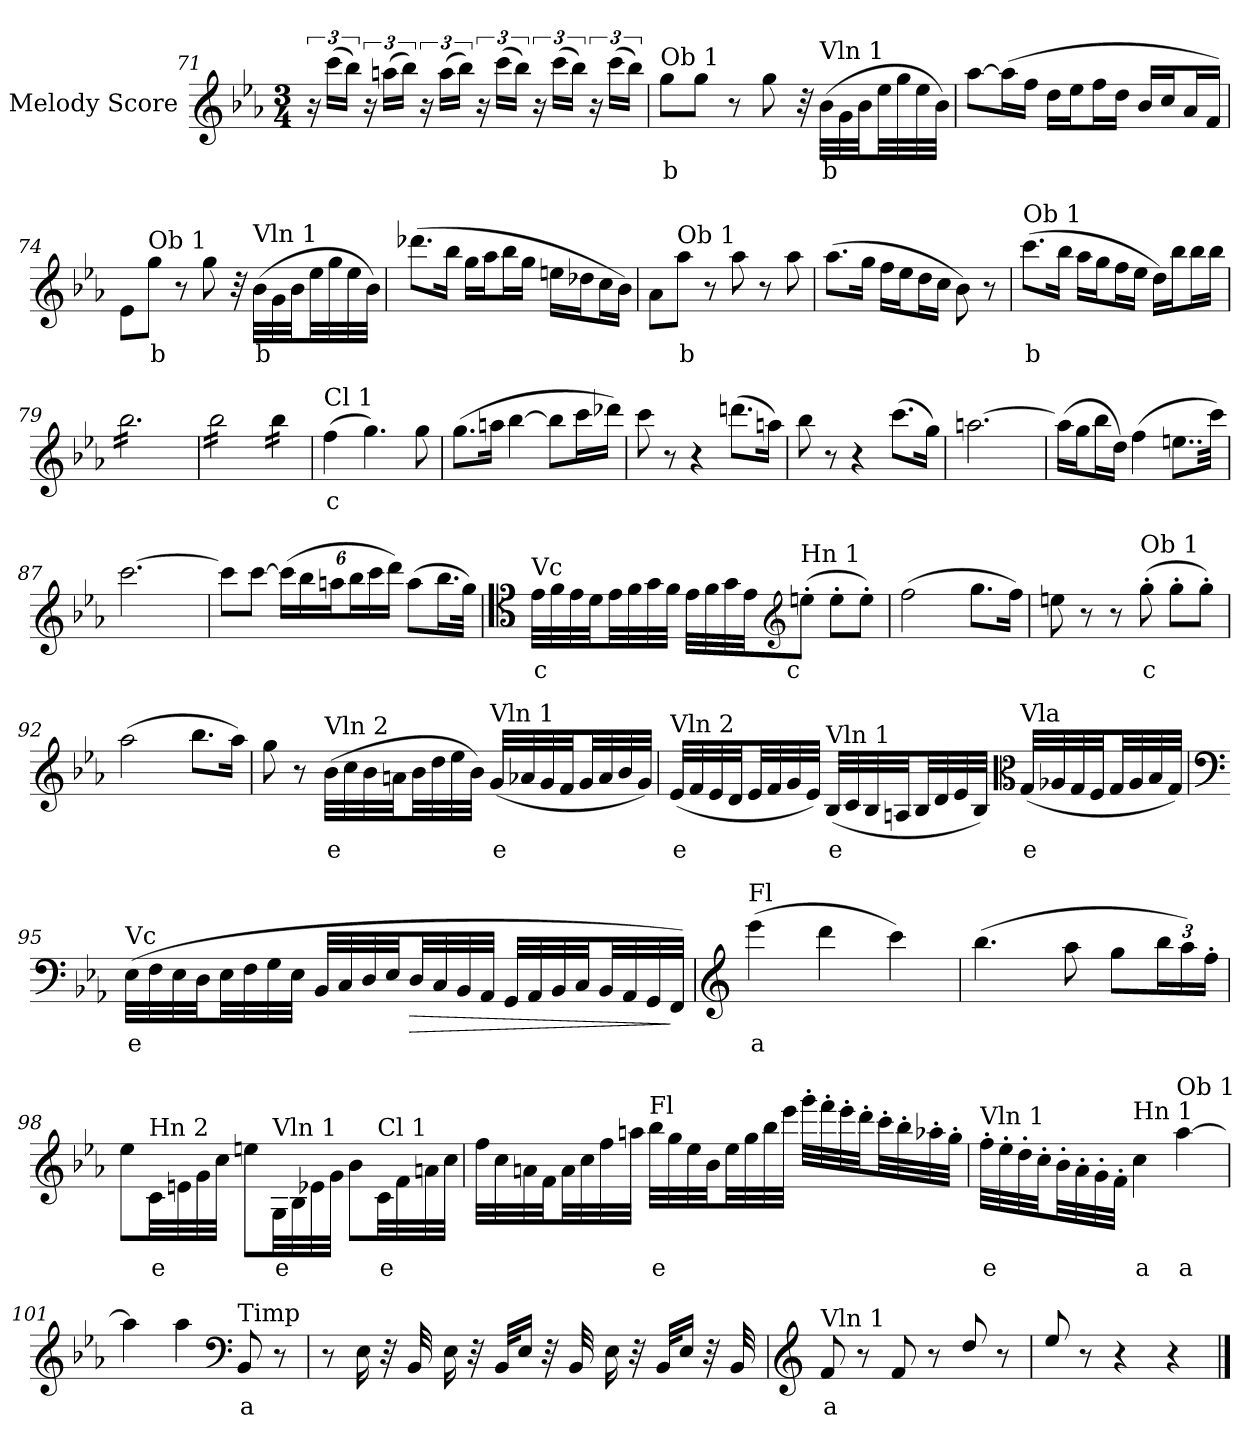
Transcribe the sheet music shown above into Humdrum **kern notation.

**kern	**text	**dynam
*part1	*part1	*part1
*staff1	*staff1	*staff1
*I"Melody Score	*	*
*clefG2	*	*
*k[b-e-a-]	*	*
*M3/4	*	*
=71	=71	=71
24r	.	.
(24ccc\LL	.	.
24bb-\JJ)	.	.
24r	.	.
(24aan\LL	.	.
24bb-\JJ)	.	.
24r	.	.
(24aa\LL	.	.
24bb-\JJ)	.	.
24r	.	.
(24ccc\LL	.	.
24bb-\JJ)	.	.
24r	.	.
(24ccc\LL	.	.
24bb-\JJ)	.	.
24r	.	.
(24ccc\LL	.	.
24bb-\JJ)	.	.
=72	=72	=72
!LO:TX:a:t=Ob 1	!	!
!	!LO:LY:b:color=#FF0000	!
8gg\L	b	.
8gg\J	.	.
8r	.	.
8gg\	.	.
32r	.	.
!LO:TX:a:t=Vln 1	!	!
!	!LO:LY:b:color=#FF0000	!
(32b-\LLL	b	.
32g\	.	.
32b-\JJ	.	.
32ee-\LL	.	.
32gg\	.	.
32ee-\	.	.
32b-\JJJ)	.	.
=73	=73	=73
[8aa-\L	.	.
(16aa-\L]	.	.
16ff\JJ	.	.
16dd\LL	.	.
16ee-\J	.	.
16ff\L	.	.
16dd\JJ	.	.
16b-/LL	.	.
16cc/J	.	.
16a-/L	.	.
16f/JJ)	.	.
=74	=74	=74
8e-\L	.	.
!LO:TX:a:t=Ob 1	!	!
!	!LO:LY:b:color=#FF0000	!
8gg\J	b	.
8r	.	.
8gg\	.	.
32r	.	.
!LO:TX:a:t=Vln 1	!	!
!	!LO:LY:b:color=#FF0000	!
(32b-\LLL	b	.
32g\	.	.
32b-\JJ	.	.
32ee-\LL	.	.
32gg\	.	.
32ee-\	.	.
32b-\JJJ)	.	.
=75	=75	=75
(8.ddd-X\L	.	.
16bb-\Jk	.	.
16gg\LL	.	.
16aa-\J	.	.
16bb-\L	.	.
16gg\JJ	.	.
16een\LL	.	.
16dd-X\J	.	.
16cc\L	.	.
16b-\JJ)	.	.
=76	=76	=76
8a-\L	.	.
!LO:TX:a:t=Ob 1	!	!
!	!LO:LY:b:color=#FF0000	!
8aa-\J	b	.
8r	.	.
8aa-\	.	.
8r	.	.
8aa-\	.	.
=77	=77	=77
(8.aa-\L	.	.
16gg\Jk	.	.
16ff\LL	.	.
16ee-\J	.	.
16dd\L	.	.
16cc\JJ	.	.
8b-\)	.	.
8r	.	.
=78	=78	=78
!LO:TX:a:t=Ob 1	!	!
!	!LO:LY:b:color=#FF0000	!
(8.ccc\L	b	.
16bb-\Jk	.	.
16aa-\LL	.	.
16gg\J	.	.
16ff\L	.	.
16ee-\JJ	.	.
16dd\LL)	.	.
16bb-\J	.	.
16bb-\L	.	.
16bb-\JJ	.	.
=79	=79	=79
*tremolo	*	*
16bb-\LL	.	.
16bb-\	.	.
16bb-\	.	.
16bb-\	.	.
16bb-\	.	.
16bb-\	.	.
16bb-\	.	.
16bb-\	.	.
16bb-\	.	.
16bb-\	.	.
16bb-\	.	.
16bb-\JJ	.	.
=80	=80	=80
16bb-\LL	.	.
16bb-\	.	.
16bb-\	.	.
16bb-\	.	.
16bb-\	.	.
16bb-\	.	.
16bb-\	.	.
16bb-\JJ	.	.
16bb-\LL	.	.
16bb-\	.	.
16bb-\	.	.
16bb-\JJ	.	.
*Xtremolo	*	*
=81	=81	=81
!LO:TX:a:t=Cl 1	!	!
!	!LO:LY:b:color=#FF0000	!
(4ff\	c	.
4.gg\)	.	.
8gg\	.	.
=82	=82	=82
(8.gg\L	.	.
16aa\Jk	.	.
[4bb-\	.	.
8bb-\L]	.	.
16ccc\L	.	.
16ddd-X\JJ)	.	.
=83	=83	=83
8ccc\	.	.
8r	.	.
4r	.	.
(8.dddn\L	.	.
16aa\Jk)	.	.
=84	=84	=84
8bb-\	.	.
8r	.	.
4r	.	.
(8.ccc\L	.	.
16gg\Jk)	.	.
=85	=85	=85
[2.aa\	.	.
=86	=86	=86
(16aa\LL]	.	.
16gg\J	.	.
16bb-\L	.	.
16dd\JJ)	.	.
(4ff\	.	.
8..ee\L	.	.
32ccc\Jkk)	.	.
=87	=87	=87
[2.ccc\	.	.
=88	=88	=88
8ccc\L]	.	.
[8ccc\J	.	.
*Xbrackettup	*	*
(24ccc\LL]	.	.
24bb-\	.	.
24aa\J	.	.
24bb-\L	.	.
24ccc\	.	.
24ddd\JJ)	.	.
(8aa\L	.	.
16.bb-\L	.	.
32gg\JJk)	.	.
=89	=89	=89
*clefC4	*	*
!LO:TX:a:t=Vc	!	!
!	!LO:LY:b:color=#FF0000	!
32e-\LLL	c	.
32f\	.	.
32e-\	.	.
32d\JJ	.	.
32e-\LL	.	.
32f\	.	.
32g\	.	.
32f\JJJ	.	.
32e-\LLL	.	.
32f\	.	.
32g\	.	.
32e-\JJ	.	.
*clefG2	*	*
!LO:TX:a:t=Hn 1	!	!
!	!LO:LY:b:color=#FF0000	!
(8ee'\J	c	.
8ee'\L	.	.
8ee'\J)	.	.
=90	=90	=90
(2ff\	.	.
8.gg\L	.	.
16ff\Jk)	.	.
=91	=91	=91
8ee\	.	.
8r	.	.
8r	.	.
!LO:TX:a:t=Ob 1	!	!
!	!LO:LY:b:color=#FF0000	!
(8gg'\	c	.
8gg'\L	.	.
8gg'\J)	.	.
=92	=92	=92
(2aa-\	.	.
8.bb-\L	.	.
16aa-\Jk)	.	.
=93	=93	=93
8gg\	.	.
8r	.	.
!LO:TX:a:t=Vln 2	!	!
!	!LO:LY:b:color=#FF0000	!
(32b-\LLL	e	.
32cc\	.	.
32b-\	.	.
32an\JJ	.	.
32b-\LL	.	.
32dd\	.	.
32ee-\	.	.
32b-\JJJ)	.	.
!LO:TX:a:t=Vln 1	!	!
!	!LO:LY:b:color=#FF0000	!
(32g/LLL	e	.
32a-/	.	.
32g/	.	.
32f/JJ	.	.
32g/LL	.	.
32a-/	.	.
32b-/	.	.
32g/JJJ)	.	.
=94	=94	=94
!LO:TX:a:t=Vln 2	!	!
!	!LO:LY:b:color=#FF0000	!
(32e-/LLL	e	.
32f/	.	.
32e-/	.	.
32d/JJ	.	.
32e-/LL	.	.
32f/	.	.
32g/	.	.
32e-/JJJ)	.	.
!LO:TX:a:t=Vln 1	!	!
!	!LO:LY:b:color=#FF0000	!
(32B-/LLL	e	.
32c/	.	.
32B-/	.	.
32An/JJ	.	.
32B-/LL	.	.
32d/	.	.
32e-/	.	.
32B-/JJJ)	.	.
*clefC3	*	*
!LO:TX:a:t=Vla	!	!
!	!LO:LY:b:color=#FF0000	!
(32G/LLL	e	.
32A-/	.	.
32G/	.	.
32F/JJ	.	.
32G/LL	.	.
32A-/	.	.
32B-/	.	.
32G/JJJ)	.	.
=95	=95	=95
*clefF4	*	*
!LO:TX:a:t=Vc	!	!
!	!LO:LY:b:color=#FF0000	!
(32E-\LLL	e	.
32F\	.	.
32E-\	.	.
32D\JJ	.	.
32E-\LL	.	.
32F\	.	.
32G\	.	.
32E-\JJJ	.	.
32BB-/LLL	.	.
32C/	.	.
32D/	.	.
32E-/JJ	.	.
!	!	!LO:HP:b
32D/LL	.	>
32C/	.	.
32BB-/	.	.
32AA-/JJJ	.	.
32GG/LLL	.	.
32AA-/	.	.
32BB-/	.	.
32C/JJ	.	.
32BB-/LL	.	.
32AA-/	.	.
32GG/	.	.
32FF/JJJ)	.	]
=96	=96	=96
*clefG2	*	*
!LO:TX:a:t=Fl	!	!
!	!LO:LY:b:color=#FF0000	!
(4eee-\	a	.
4ddd\	.	.
4ccc\)	.	.
=97	=97	=97
(4.bb-\	.	.
8aa-\	.	.
8gg\L	.	.
24bb-\L	.	.
24aa-\)	.	.
24ff'\JJ	.	.
=98	=98	=98
8ee-\L	.	.
!LO:TX:a:t=Hn 2	!	!
!	!LO:LY:b:color=#FF0000	!
32c\LL	e	.
32e\	.	.
32g\	.	.
32cc\JJJ	.	.
8ee\L	.	.
!LO:TX:a:t=Vln 1	!	!
!	!LO:LY:b:color=#FF0000	!
32G\LL	e	.
32B-\	.	.
32e-\	.	.
32g\JJJ	.	.
8b-\L	.	.
!LO:TX:a:t=Cl 1	!	!
!	!LO:LY:b:color=#FF0000	!
32c\LL	e	.
32f\	.	.
32a\	.	.
32cc\JJJ	.	.
=99	=99	=99
32ff\LLL	.	.
32cc\	.	.
32a\	.	.
32f\JJ	.	.
32a\LL	.	.
32cc\	.	.
32ff\	.	.
32aa\JJJ	.	.
!LO:TX:a:t=Fl	!	!
!	!LO:LY:b:color=#FF0000	!
32bb-\LLL	e	.
32gg\	.	.
32ee-\	.	.
32b-\JJ	.	.
32ee-\LL	.	.
32gg\	.	.
32bb-\	.	.
32eee-\JJJ	.	.
32ggg'\LLL	.	.
32fff'\	.	.
32eee-'\	.	.
32ddd'\JJ	.	.
32ccc'\LL	.	.
32bb-'\	.	.
32aa-'\	.	.
32gg'\JJJ	.	.
=100	=100	=100
!LO:TX:a:t=Vln 1	!	!
!	!LO:LY:b:color=#FF0000	!
32ff'\LLL	e	.
32ee-'\	.	.
32dd'\	.	.
32cc'\JJ	.	.
32b-'\LL	.	.
32a-'\	.	.
32g'\	.	.
32f'\JJJ	.	.
!LO:TX:a:t=Hn 1	!	!
!	!LO:LY:b:color=#FF0000	!
4cc\	a	.
!LO:TX:a:t=Ob 1	!	!
!	!LO:LY:b:color=#FF0000	!
[4aa-\	a	.
=101	=101	=101
4aa-\]	.	.
4aa-\	.	.
*clefF4	*	*
!LO:TX:a:t=Timp	!	!
!	!LO:LY:b:color=#FF0000	!
8BB-/	a	.
8r	.	.
=102	=102	=102
8r	.	.
16E-\	.	.
32r	.	.
32BB-/	.	.
16E-\	.	.
32r	.	.
32BB-/KLL	.	.
16E-/JJ	.	.
32r	.	.
32BB-/	.	.
16E-\	.	.
32r	.	.
32BB-/KLL	.	.
16E-/JJ	.	.
32r	.	.
32BB-/	.	.
=103	=103	=103
*clefG2	*	*
!LO:TX:a:t=Vln 1	!	!
!	!LO:LY:color=#FF0000	!
8f/	a	.
8r	.	.
8f/	.	.
8r	.	.
8dd/	.	.
8r	.	.
=104	=104	=104
8ee-/	.	.
8r	.	.
4r	.	.
4r	.	.
==	==	==
*-	*-	*-
